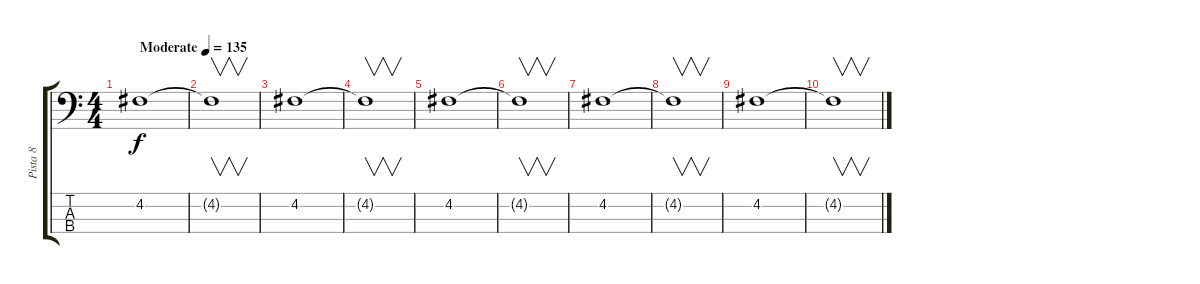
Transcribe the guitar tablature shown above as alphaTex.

\track ("Pista 8" "Pista 8") {instrument electricbassfinger}
\staff {score tabs}
\tuning (G2 D2 A1 E1) {hide}
\ts (4 4)
\tempo (135 "Moderate")
\clef f4
\ks c
4.2.1{dy f instrument electricbassfinger} |
4.2{t}.1{v volume 12} |
4.2.1{volume 10} |
4.2{t}.1{v volume 12} |
4.2.1{volume 10} |
4.2{t}.1{v volume 12} |
4.2.1{volume 10} |
4.2{t}.1{v volume 12} |
4.2.1{volume 10} |
4.2{t}.1{v volume 12}
